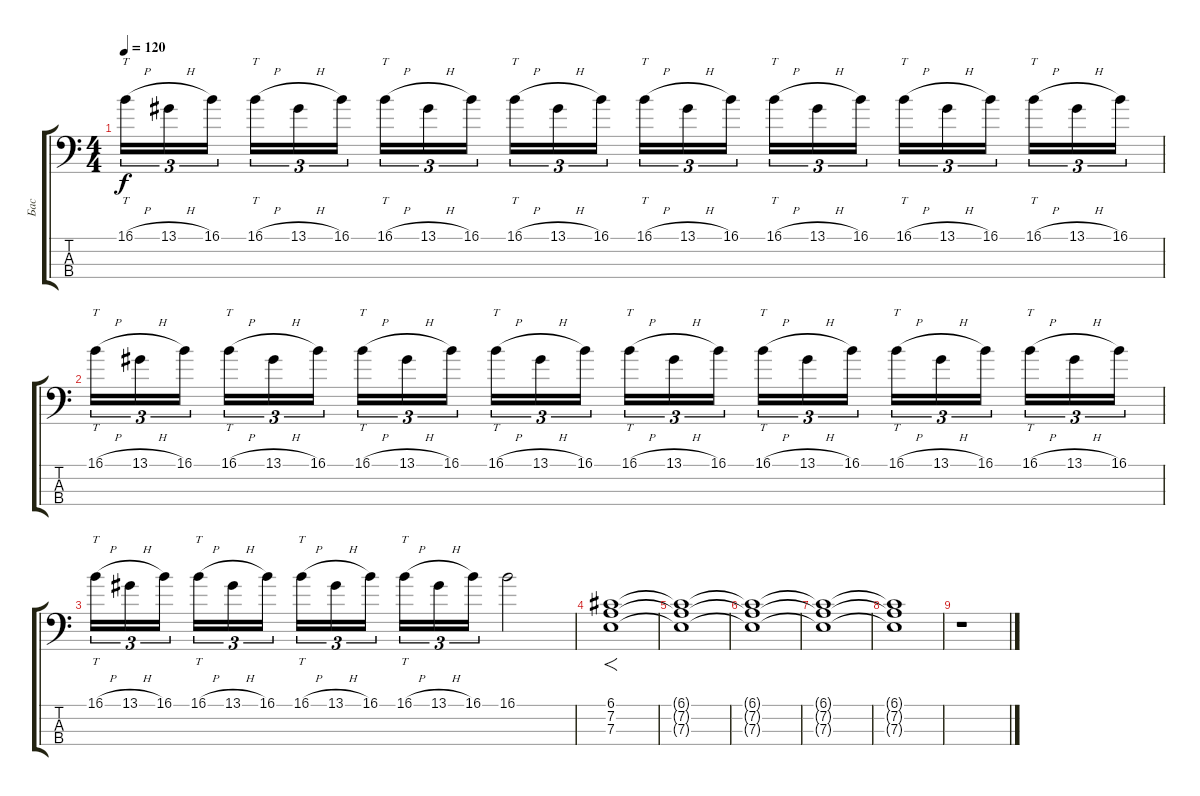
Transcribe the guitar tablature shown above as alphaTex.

\track ("Бас" "Бас") {instrument electricbasspick}
\staff {score tabs}
\tuning (G2 D2 A1 E1) {hide}
\ts (4 4)
\tempo 120
\clef f4
\ks c
16.1{h}.16{tt tu (3 2) dy f} 13.1{h}.16{tu (3 2)} 16.1.16{tu (3 2) beam splitsecondary} 16.1{h}.16{tt tu (3 2)} 13.1{h}.16{tu (3 2)} 16.1.16{tu (3 2)} 16.1{h}.16{tt tu (3 2)} 13.1{h}.16{tu (3 2)} 16.1.16{tu (3 2) beam splitsecondary} 16.1{h}.16{tt tu (3 2)} 13.1{h}.16{tu (3 2)} 16.1.16{tu (3 2)} 16.1{h}.16{tt tu (3 2)} 13.1{h}.16{tu (3 2)} 16.1.16{tu (3 2) beam splitsecondary} 16.1{h}.16{tt tu (3 2)} 13.1{h}.16{tu (3 2)} 16.1.16{tu (3 2)} 16.1{h}.16{tt tu (3 2)} 13.1{h}.16{tu (3 2)} 16.1.16{tu (3 2) beam splitsecondary} 16.1{h}.16{tt tu (3 2)} 13.1{h}.16{tu (3 2)} 16.1.16{tu (3 2)} |
16.1{h}.16{tt tu (3 2)} 13.1{h}.16{tu (3 2)} 16.1.16{tu (3 2) beam splitsecondary} 16.1{h}.16{tt tu (3 2)} 13.1{h}.16{tu (3 2)} 16.1.16{tu (3 2)} 16.1{h}.16{tt tu (3 2)} 13.1{h}.16{tu (3 2)} 16.1.16{tu (3 2) beam splitsecondary} 16.1{h}.16{tt tu (3 2)} 13.1{h}.16{tu (3 2)} 16.1.16{tu (3 2)} 16.1{h}.16{tt tu (3 2)} 13.1{h}.16{tu (3 2)} 16.1.16{tu (3 2) beam splitsecondary} 16.1{h}.16{tt tu (3 2)} 13.1{h}.16{tu (3 2)} 16.1.16{tu (3 2)} 16.1{h}.16{tt tu (3 2)} 13.1{h}.16{tu (3 2)} 16.1.16{tu (3 2) beam splitsecondary} 16.1{h}.16{tt tu (3 2)} 13.1{h}.16{tu (3 2)} 16.1.16{tu (3 2)} |
16.1{h}.16{tt tu (3 2)} 13.1{h}.16{tu (3 2)} 16.1.16{tu (3 2) beam splitsecondary} 16.1{h}.16{tt tu (3 2)} 13.1{h}.16{tu (3 2)} 16.1.16{tu (3 2)} 16.1{h}.16{tt tu (3 2)} 13.1{h}.16{tu (3 2)} 16.1.16{tu (3 2) beam splitsecondary} 16.1{h}.16{tt tu (3 2)} 13.1{h}.16{tu (3 2)} 16.1.16{tu (3 2)} 16.1.2 |
(6.1 7.2 7.3).1{f} |
(6.1{t} 7.2{t} 7.3{t}).1 |
(6.1{t} 7.2{t} 7.3{t}).1 |
(6.1{t} 7.2{t} 7.3{t}).1 |
(6.1{t} 7.2{t} 7.3{t}).1 |
r.1
